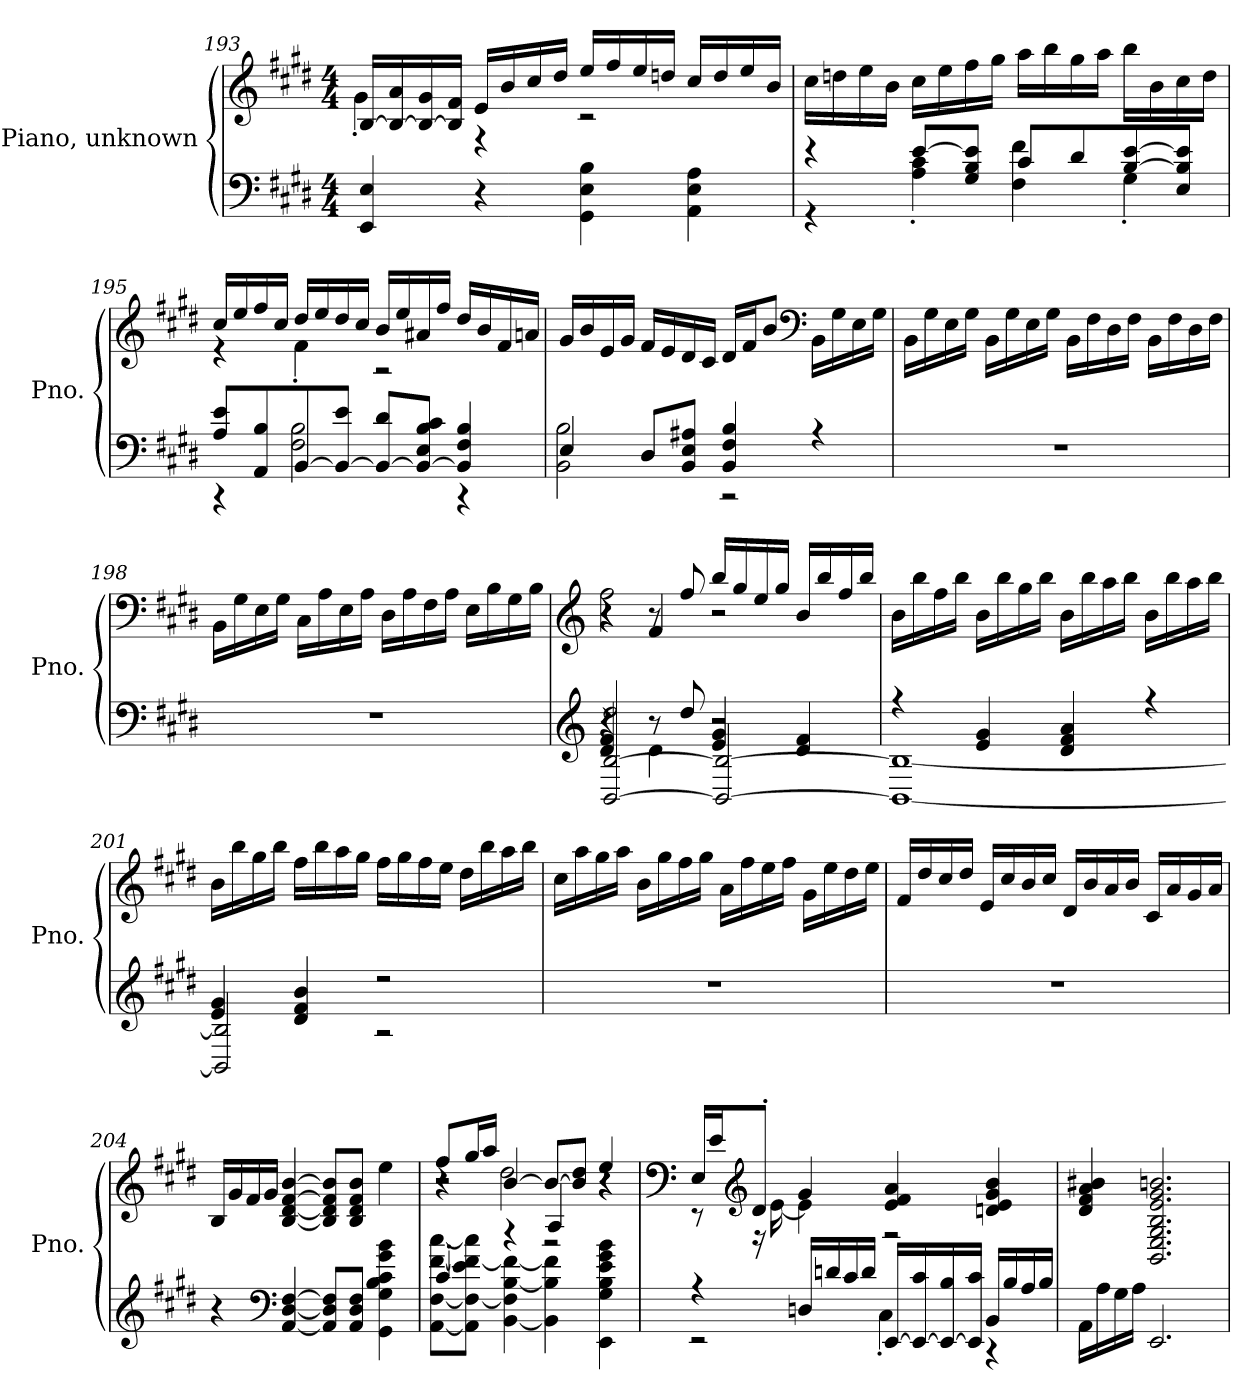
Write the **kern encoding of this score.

**kern	**kern
*part1	*part1
*staff2	*staff1
*I"Piano, unknown	*
*I'Pno.	*
!!LO:LB:g=z
*clefF4	*clefG2
*k[f#c#g#d#]	*k[f#c#g#d#]
*M4/4	*M4/4
=193	=193
*	*^
4EE/ 4E/	[16B/LL	4g#'\
.	16B/_ 16a/	.
.	16B/_ 16g#/	.
.	16B/] 16f#/JJ	.
4r	16e/LL	4r
.	16b/	.
.	16cc#/	.
.	16dd#/JJ	.
4GG#\ 4E\ 4B\	16ee/LL	2r
.	16ff#/	.
.	16ee/	.
.	16ddn/JJ	.
4AA\ 4E\ 4A\	16cc#/LL	.
.	16dd/	.
.	16ee/	.
.	16b/JJ	.
*	*v	*v
=194	=194
*^	*
4r	4r	16cc#\LL
.	.	16ddn\
.	.	16ee\
.	.	16b\JJ
[8e/L	4A\' 4c#\'	16cc#\LL
.	.	16ee\
8G#/ 8B/ 8e/]J	.	16ff#\
.	.	16gg#\JJ
8c#/L	4F#\ 4f#\	16aa\LL
.	.	16bb\
8d#/	.	16gg#\
.	.	16aa\JJ
[8B/ [8e/	4G#'\	16bb\LL
.	.	16b\
8E/ 8B/] 8e/]J	.	16cc#\
.	.	16dd\JJ
!!LO:LB:g=z
=195	=195	=195
*	*	*^
8A/ 8e/L	4r	16cc#/LL	4r
.	.	16ee/	.
8AA/ 8B/	.	16ff#/	.
.	.	16cc#/JJ	.
[8BB/	2F#\ 2B\	16dd#/LL	4f#'\
.	.	16ee/	.
8BB/_ 8e/J	.	16dd#/	.
.	.	16cc#/JJ	.
8BB/_ 8d#/L	.	16b/LL	2r
.	.	16ee/	.
8BB/_ 8E/ 8B/ 8c#/J	.	16a#X/	.
.	.	16ff#/JJ	.
4BB/] 4F#/ 4B/	4r	16dd#/LL	.
.	.	16b/	.
.	.	16f#/	.
.	.	16an/JJ	.
*	*	*v	*v
=196	=196	=196
4E/	2BB\ 2B\	16g#/LL
.	.	16b/
.	.	16e/
.	.	16g#/JJ
8D#/L	.	16f#/LL
.	.	16e/
8BB/ 8E/ 8A#X/J	.	16d#/
.	.	16c#/JJ
4BB/ 4F#/ 4B/	2r	16d#/LL
.	.	16f#/J
.	.	8b/J
*	*	*clefF4
4r	.	16BB\LL
.	.	16G#\
.	.	16E\
.	.	16G#\JJ
*v	*v	*
!!LO:PB:g=z
=197	=197
1r	16BB\LL
.	16G#\
.	16E\
.	16G#\JJ
.	16BB\LL
.	16G#\
.	16E\
.	16G#\JJ
.	16BB\LL
.	16F#\
.	16D#\
.	16F#\JJ
.	16BB\LL
.	16F#\
.	16D#\
.	16F#\JJ
=198	=198
1r	16BB\LL
.	16G#\
.	16E\
.	16G#\JJ
.	16C#\LL
.	16A\
.	16E\
.	16A\JJ
.	16D#\LL
.	16A\
.	16F#\
.	16A\JJ
.	16E\LL
.	16B\
.	16G#\
.	16B\JJ
!!LO:LB:g=z
=199	=199
*clefG2	*clefG2
*^	*^
*	*^	*	*^
4d#/ 4f#/	4r	[2BB/ [2B/ 2dd#/	4r	2ff#\	4r
8r	4d#\	.	8r	.	4f#/
8dd#/	.	.	8ff#/	.	.
4e/ 4g#/	2r	2BB/_ 2B/_	16bb/LL	2r	2r
.	.	.	16gg#/	.	.
.	.	.	16ee/	.	.
.	.	.	16gg#/JJ	.	.
4d#/ 4f#/	.	.	16b/LL	.	.
.	.	.	16bb/	.	.
.	.	.	16ff#/	.	.
.	.	.	16bb/JJ	.	.
*	*v	*v	*	*	*
*	*	*v	*v	*v
=200	=200	=200
4r	1BB_ 1B_	16b\LL
.	.	16bb\
.	.	16ff#\
.	.	16bb\JJ
4e/ 4g#/	.	16b\LL
.	.	16bb\
.	.	16gg#\
.	.	16bb\JJ
4d#/ 4f#/ 4a/	.	16b\LL
.	.	16bb\
.	.	16aa\
.	.	16bb\JJ
4r	.	16b\LL
.	.	16bb\
.	.	16aa\
.	.	16bb\JJ
!!LO:LB:g=z
=201	=201	=201
4e/ 4g#/	2BB/] 2B/]	16b\LL
.	.	16bb\
.	.	16gg#\
.	.	16bb\JJ
4d#/ 4f#/ 4b/	.	16ff#\LL
.	.	16bb\
.	.	16aa\
.	.	16gg#\JJ
2r	2r	16ff#\LL
.	.	16gg#\
.	.	16ff#\
.	.	16ee\JJ
.	.	16dd#\LL
.	.	16bb\
.	.	16aa\
.	.	16bb\JJ
*v	*v	*
=202	=202
1r	16cc#\LL
.	16aa\
.	16gg#\
.	16aa\JJ
.	16b\LL
.	16gg#\
.	16ff#\
.	16gg#\JJ
.	16a\LL
.	16ff#\
.	16ee\
.	16ff#\JJ
.	16g#\LL
.	16ee\
.	16dd#\
.	16ee\JJ
!!LO:LB:g=z
=203	=203
1r	16f#/LL
.	16dd#/
.	16cc#/
.	16dd#/JJ
.	16e/LL
.	16cc#/
.	16b/
.	16cc#/JJ
.	16d#/LL
.	16b/
.	16a/
.	16b/JJ
.	16c#/LL
.	16a/
.	16g#/
.	16a/JJ
=204	=204
4r	16B/LL
.	16g#/
.	16f#/
.	16g#/JJ
*clefF4	*
[4AA/ [4D#/ [4F#/	[4B/ [4d#/ [4f#/ [4b/
8AA/] 8D#/] 8F#/]L	8B/] 8d#/] 8f#/] 8b/]L
8AA/ 8D#/ 8F#/J	8B/ 8d#/ 8f#/ 8b/J
4GG#\ 4G#\ 4B\ 4c#\ 4g#\ 4b\	4ee\
=205	=205
*^	*^
*	*	*	*^
4c#'/	[8AA\ [8F#\ [8f#\ [8cc#\L	8ff#/L	4r	2r
.	8AA\] 8F#\_ 8e\ 8f#\_ 8cc#\]J	16gg#/L	.	.
.	.	16aa/JJ	.	.
4r	[4BB\ 4F#\] [4B\ 4f#\_	[4b/	2dd#\	.
2r	4BB\] 4B\] 4f#\]	8b/L_	.	4A/
.	.	8b/] 8dd#/J	.	.
.	4EE\ 4G#\ 4B\ 4e\ 4g#\ 4b\	4ee/	4r	4r
*	*	*v	*v	*v
!!LO:LB:g=z
=206	=206	=206
*	*	*clefF4
*	*	*^
4r	2r	16E/LL	8r
.	.	16e/J	.
*	*	*clefG2	*
.	.	8d#'/J	16r
.	.	.	[16e\
16Dn/LL	.	4g#/	4e\]
16dn/	.	.	.
16c#/	.	.	.
16d/JJ	.	.	.
[16EE/LL	4C#'\	4e/ 4f#/ 4a/	2r
16EE/_ 16c#/	.	.	.
16EE/_ 16B/	.	.	.
16EE/] 16c#/JJ	.	.	.
16BB/LL	4r	4dn/ 4e/ 4g#/ 4b/	.
16B/	.	.	.
16A/	.	.	.
16B/JJ	.	.	.
*v	*v	*	*
*	*v	*v
=207	=207
16AA\LL	4d#/ 4f#/ 4a/ 4b#X/
16A\	.
16G#\	.
16A\JJ	.
2.EE/	2.BB/ 2.E/ 2.G#/ 2.B/ 2.e/ 2.g#/ 2.bn/
=	=
*-	*-
